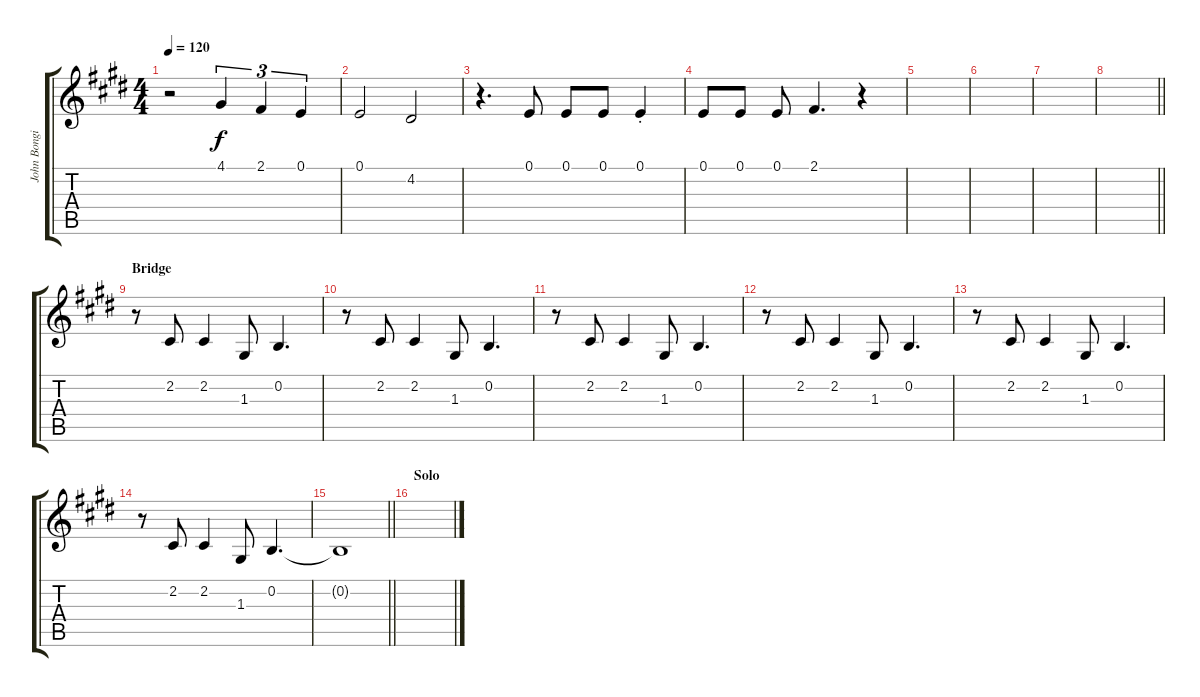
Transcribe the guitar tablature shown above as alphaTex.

\track ("John Bongiovi (Vocals)" "John Bongi") {instrument trombone}
\staff {score tabs}
\tuning (E4 B3 G3 D3 A2 E2) {hide}
\ts (4 4)
\tempo 120
\clef g2
\ks c#minor
r.2{dy f} 4.1.4{tu (3 2)} 2.1.4{tu (3 2)} 0.1.4{tu (3 2)} |
0.1.2 4.2.2 |
r.4{d} 0.1.8 0.1.8 0.1.8 0.1{st}.4 |
0.1.8 0.1.8 0.1.8 2.1.4{d} r.4 |
|
|
|
\barLineRight lightlight
|
\section ("" "Bridge")
r.8 2.2.8 2.2.4 1.3.8 0.2.4{d} |
r.8 2.2.8 2.2.4 1.3.8 0.2.4{d} |
r.8 2.2.8 2.2.4 1.3.8 0.2.4{d} |
r.8 2.2.8 2.2.4 1.3.8 0.2.4{d} |
r.8 2.2.8 2.2.4 1.3.8 0.2.4{d} |
r.8 2.2.8 2.2.4 1.3.8 0.2.4{d} |
\barLineRight lightlight
0.2{t}.1 |
\section ("" "Solo")
